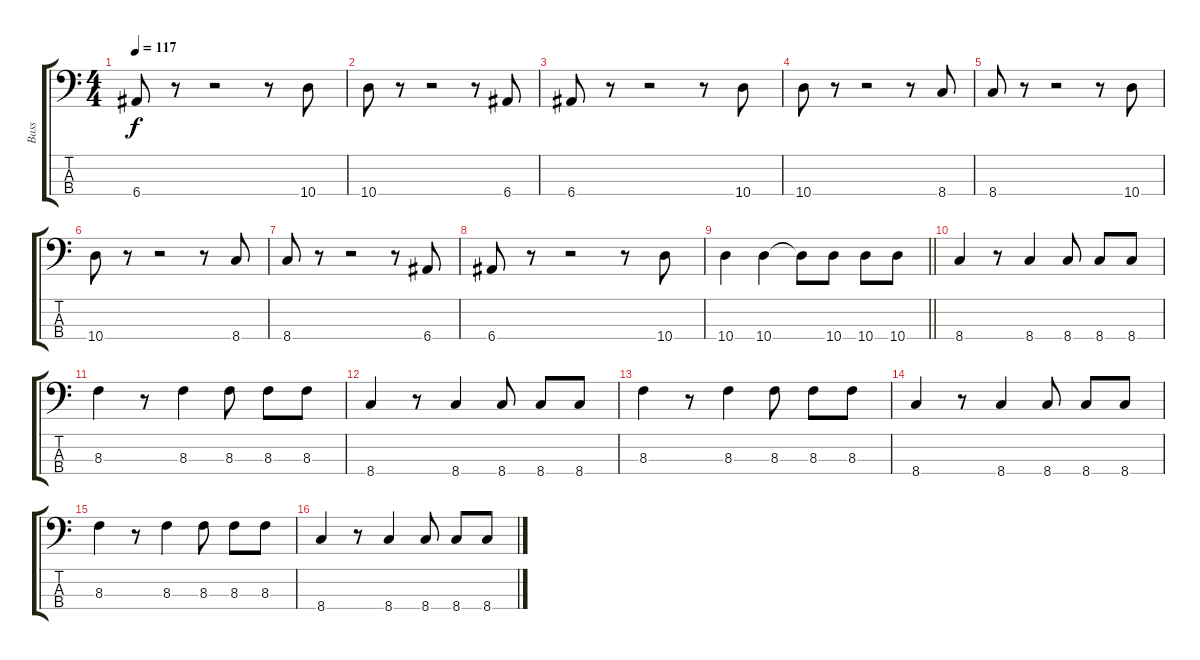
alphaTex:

\track ("Bass" "Bass") {instrument electricbassfinger}
\staff {score tabs}
\tuning (G2 D2 A1 E1) {hide}
\ts (4 4)
\tempo 117
\clef f4
\ks c
6.4.8{dy f} r.8 r.2 r.8 10.4.8 |
10.4.8 r.8 r.2 r.8 6.4.8 |
6.4.8 r.8 r.2 r.8 10.4.8 |
10.4.8 r.8 r.2 r.8 8.4.8 |
8.4.8 r.8 r.2 r.8 10.4.8 |
10.4.8 r.8 r.2 r.8 8.4.8 |
8.4.8 r.8 r.2 r.8 6.4.8 |
6.4.8 r.8 r.2 r.8 10.4.8 |
\barLineRight lightlight
10.4.4 10.4.4 10.4{t}.8 10.4.8 10.4.8 10.4.8 |
8.4.4 r.8 8.4.4 8.4.8 8.4.8 8.4.8 |
8.3.4 r.8 8.3.4 8.3.8 8.3.8 8.3.8 |
8.4.4 r.8 8.4.4 8.4.8 8.4.8 8.4.8 |
8.3.4 r.8 8.3.4 8.3.8 8.3.8 8.3.8 |
8.4.4 r.8 8.4.4 8.4.8 8.4.8 8.4.8 |
8.3.4 r.8 8.3.4 8.3.8 8.3.8 8.3.8 |
8.4.4 r.8 8.4.4 8.4.8 8.4.8 8.4.8
